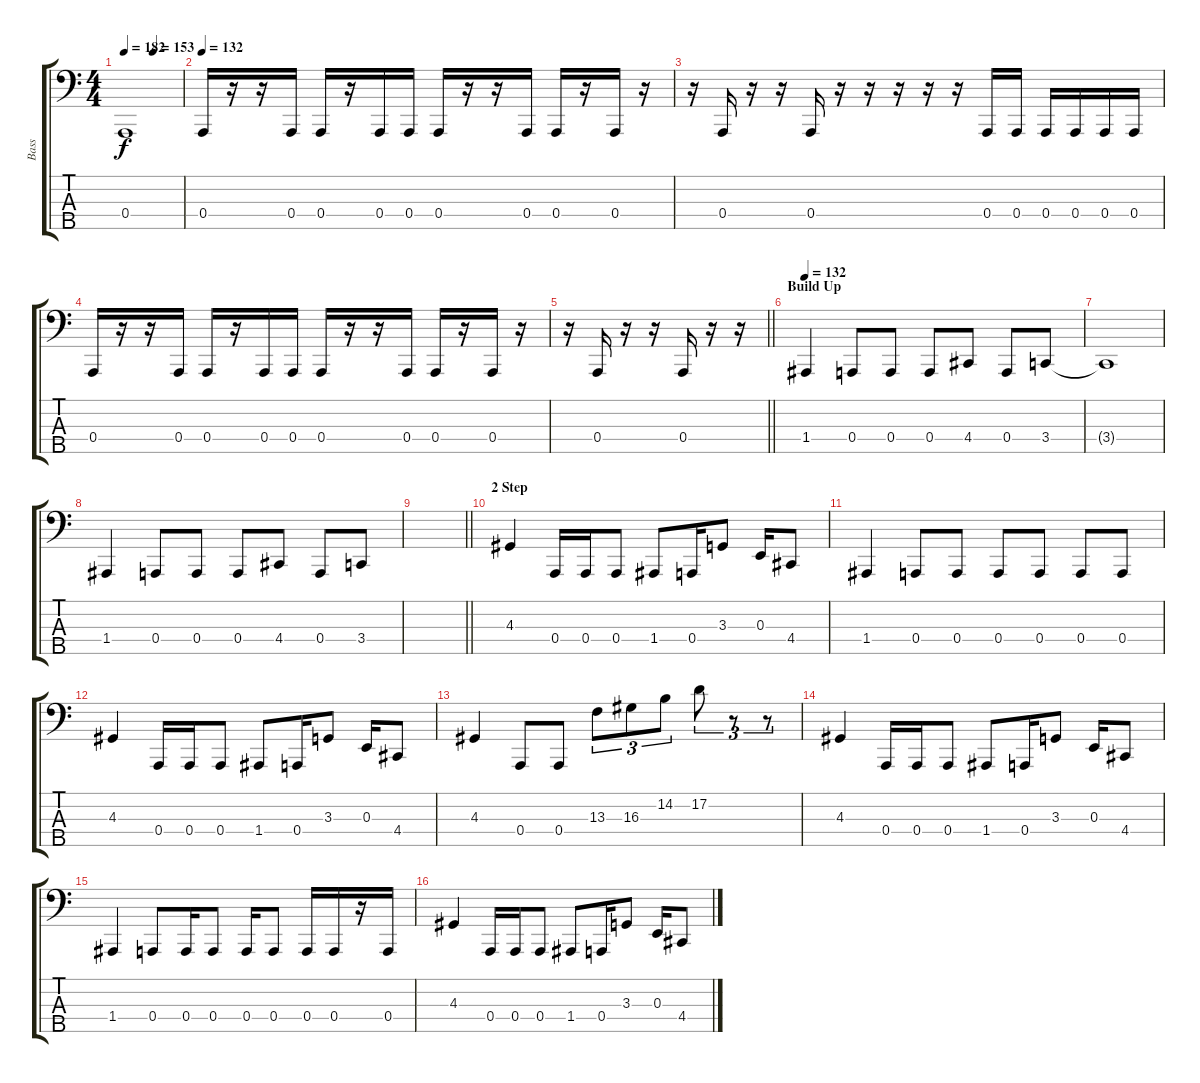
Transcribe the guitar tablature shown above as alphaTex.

\track ("Bass" "Bass") {instrument electricbasspick}
\staff {score tabs}
\tuning (D2 A1 E1 A0 E0) {hide}
\ts (4 4)
\tempo 182
\tempo (153 0.5)
\clef f4
\ks c
0.4{t}.1{dy f} |
\tempo 132
0.4.16 r.16 r.16 0.4.16 0.4.16 r.16 0.4.16 0.4.16 0.4.16 r.16 r.16 0.4.16 0.4.16 r.16 0.4.16 r.16 |
r.16 0.4.16 r.16 r.16 0.4.16 r.16 r.16 r.16 r.16 r.16 0.4.16 0.4.16 0.4.16 0.4.16 0.4.16 0.4.16 |
0.4.16 r.16 r.16 0.4.16 0.4.16 r.16 0.4.16 0.4.16 0.4.16 r.16 r.16 0.4.16 0.4.16 r.16 0.4.16 r.16 |
\barLineRight lightlight
r.16 0.4.16 r.16 r.16 0.4.16 r.16 r.16 |
\section ("" "Build Up")
\tempo 132
1.4.4 0.4.8 0.4.8 0.4.8 4.4.8 0.4.8 3.4.8 |
3.4{t}.1 |
1.4.4 0.4.8 0.4.8 0.4.8 4.4.8 0.4.8 3.4.8 |
\barLineRight lightlight
|
\section ("" "2 Step")
4.3.4 0.4.16 0.4.16 0.4.8 1.4.8 0.4.16 3.3.8 0.3.16 4.4.8 |
1.4.4 0.4.8 0.4.8 0.4.8 0.4.8 0.4.8 0.4.8 |
4.3.4 0.4.16 0.4.16 0.4.8 1.4.8 0.4.16 3.3.8 0.3.16 4.4.8 |
4.3.4 0.4.8 0.4.8 13.3.8{tu (3 2)} 16.3.8{tu (3 2)} 14.2.8{tu (3 2)} 17.2.8{tu (3 2)} r.8{tu (3 2)} r.8{tu (3 2)} |
4.3.4 0.4.16 0.4.16 0.4.8 1.4.8 0.4.16 3.3.8 0.3.16 4.4.8 |
1.4.4 0.4.8 0.4.16 0.4.8 0.4.16 0.4.8 0.4.16 0.4.16 r.16 0.4.16 |
4.3.4 0.4.16 0.4.16 0.4.8 1.4.8 0.4.16 3.3.8 0.3.16 4.4.8
